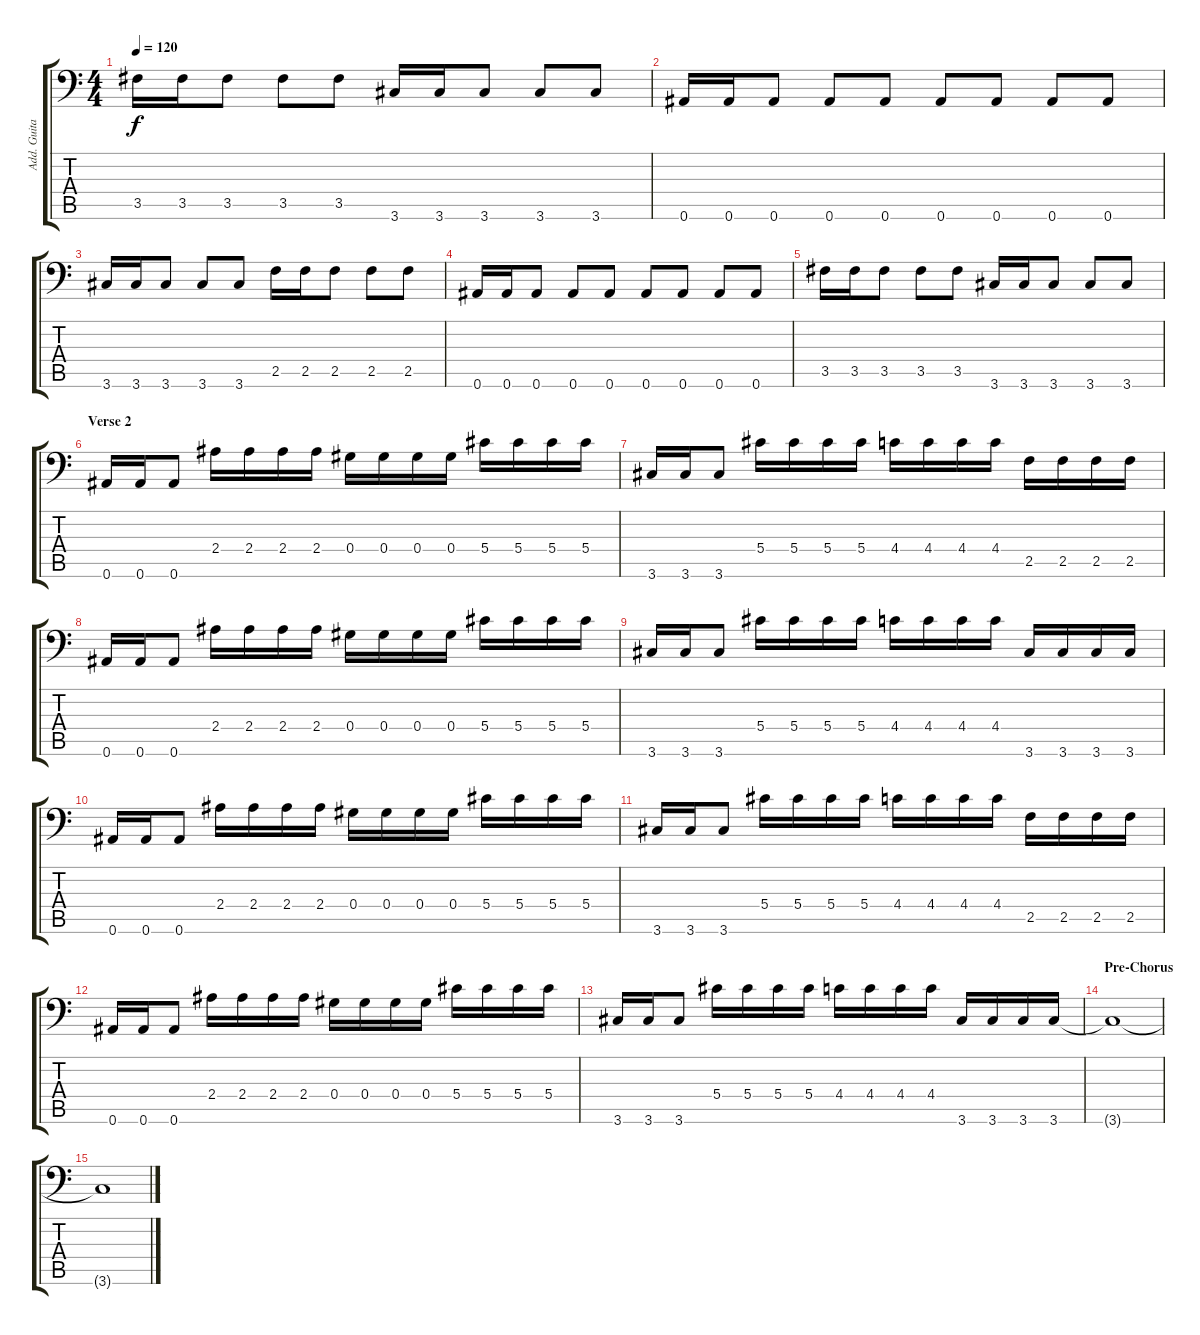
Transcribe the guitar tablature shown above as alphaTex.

\track ("Add. Guitar" "Add. Guita") {instrument overdrivenguitar}
\staff {score tabs}
\tuning (Bb3 F3 Db3 Ab2 Eb2 Bb1) {hide}
\ts (4 4)
\tempo 120
\clef f4
\ks c
3.5.16{dy f} 3.5.16 3.5.8 3.5.8 3.5.8 3.6.16 3.6.16 3.6.8 3.6.8 3.6.8 |
0.6.16 0.6.16 0.6.8 0.6.8 0.6.8 0.6.8 0.6.8 0.6.8 0.6.8 |
3.6.16 3.6.16 3.6.8 3.6.8 3.6.8 2.5.16 2.5.16 2.5.8 2.5.8 2.5.8 |
0.6.16 0.6.16 0.6.8 0.6.8 0.6.8 0.6.8 0.6.8 0.6.8 0.6.8 |
3.5.16 3.5.16 3.5.8 3.5.8 3.5.8 3.6.16 3.6.16 3.6.8 3.6.8 3.6.8 |
\section ("" "Verse 2")
0.6.16 0.6.16 0.6.8 2.4.16 2.4.16 2.4.16 2.4.16 0.4.16 0.4.16 0.4.16 0.4.16 5.4.16 5.4.16 5.4.16 5.4.16 |
3.6.16 3.6.16 3.6.8 5.4.16 5.4.16 5.4.16 5.4.16 4.4.16 4.4.16 4.4.16 4.4.16 2.5.16 2.5.16 2.5.16 2.5.16 |
0.6.16 0.6.16 0.6.8 2.4.16 2.4.16 2.4.16 2.4.16 0.4.16 0.4.16 0.4.16 0.4.16 5.4.16 5.4.16 5.4.16 5.4.16 |
3.6.16 3.6.16 3.6.8 5.4.16 5.4.16 5.4.16 5.4.16 4.4.16 4.4.16 4.4.16 4.4.16 3.6.16 3.6.16 3.6.16 3.6.16 |
0.6.16 0.6.16 0.6.8 2.4.16 2.4.16 2.4.16 2.4.16 0.4.16 0.4.16 0.4.16 0.4.16 5.4.16 5.4.16 5.4.16 5.4.16 |
3.6.16 3.6.16 3.6.8 5.4.16 5.4.16 5.4.16 5.4.16 4.4.16 4.4.16 4.4.16 4.4.16 2.5.16 2.5.16 2.5.16 2.5.16 |
0.6.16 0.6.16 0.6.8 2.4.16 2.4.16 2.4.16 2.4.16 0.4.16 0.4.16 0.4.16 0.4.16 5.4.16 5.4.16 5.4.16 5.4.16 |
3.6.16 3.6.16 3.6.8 5.4.16 5.4.16 5.4.16 5.4.16 4.4.16 4.4.16 4.4.16 4.4.16 3.6.16 3.6.16 3.6.16 3.6.16 |
\section ("" "Pre-Chorus")
3.6{t}.1 |
3.6{t}.1{volume 0}
